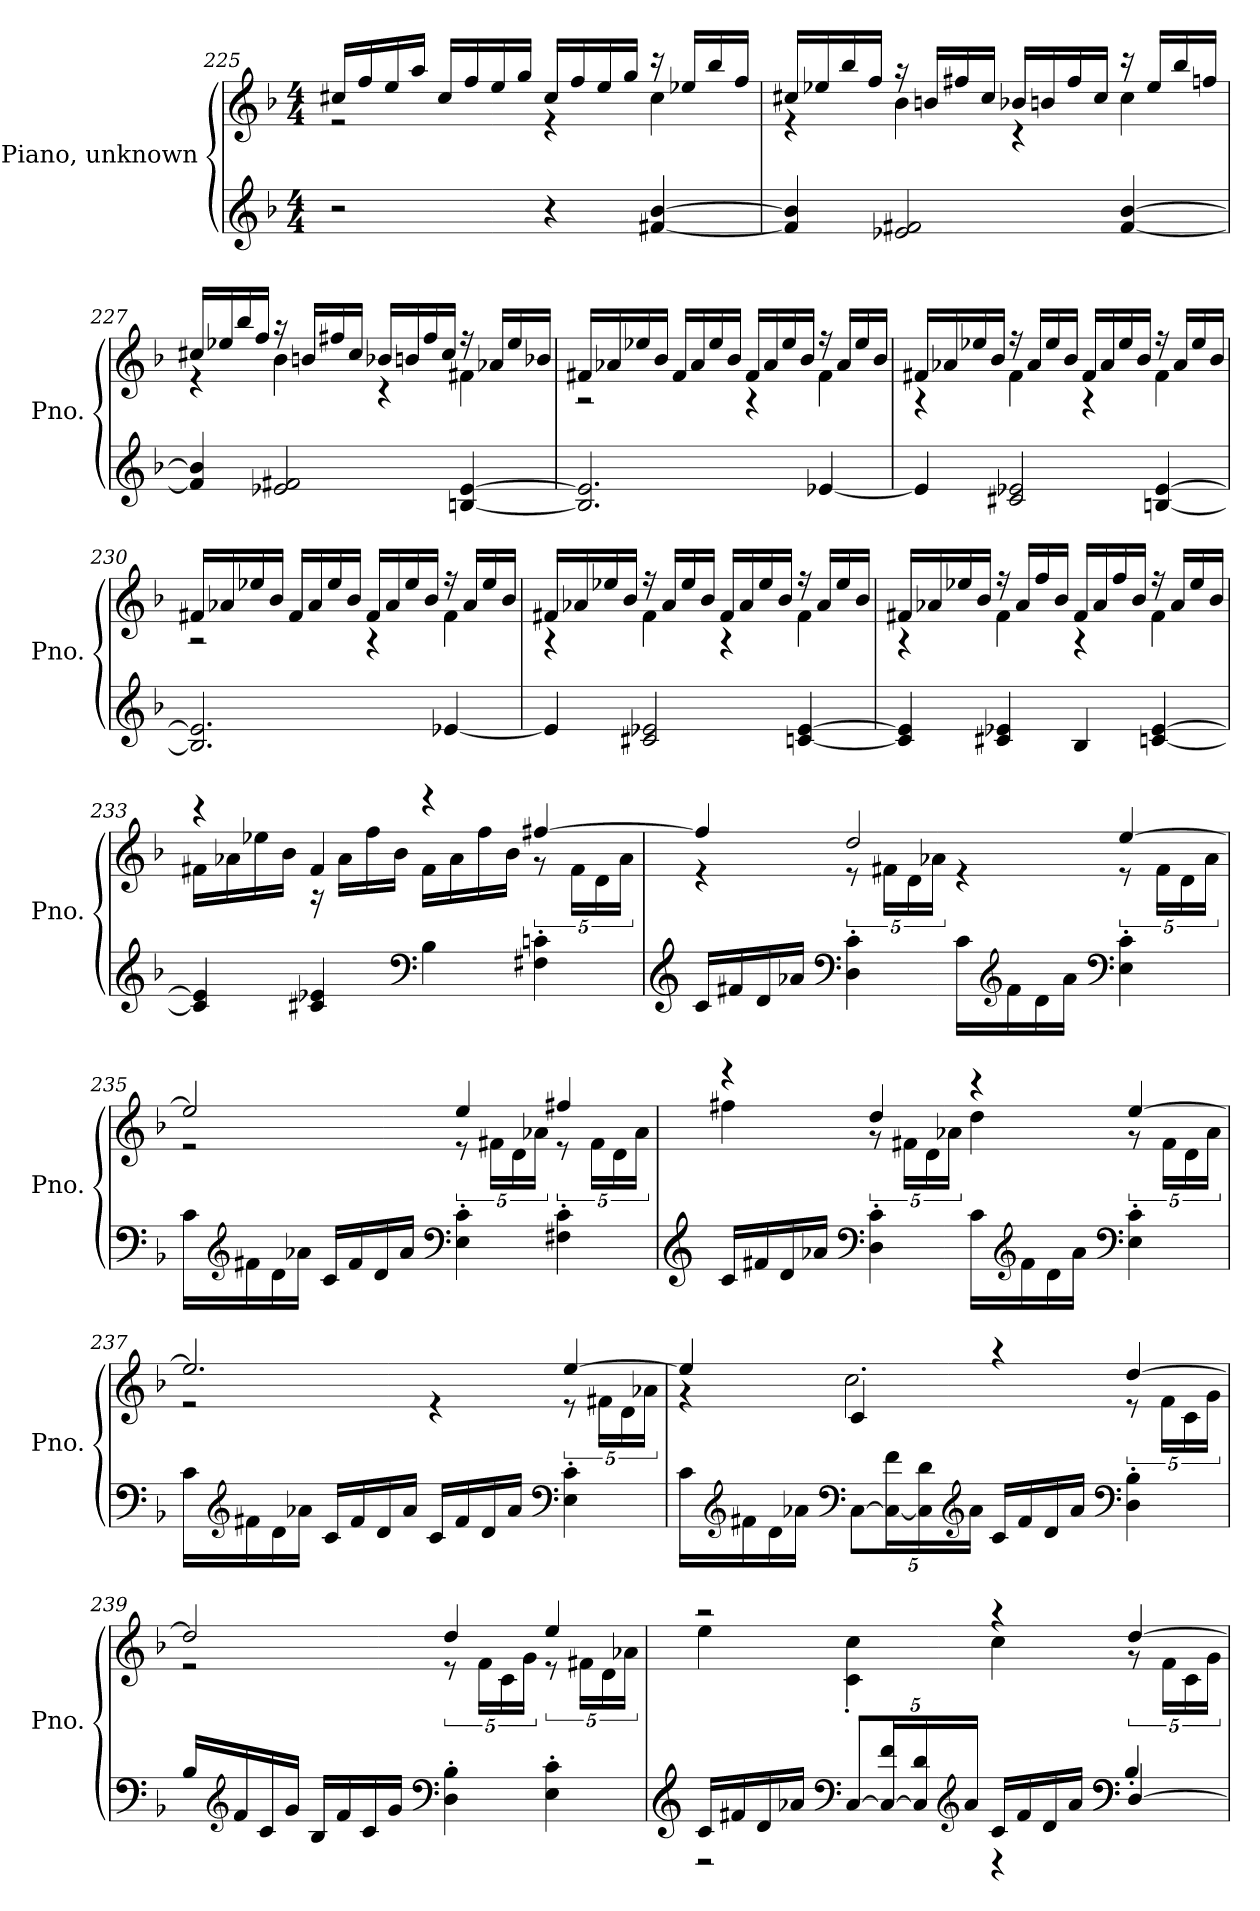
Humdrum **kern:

**kern	**kern
*part1	*part1
*staff2	*staff1
*I"Piano, unknown	*
*I'Pno.	*
!!LO:LB:g=z
*clefG2	*clefG2
*k[b-]	*k[b-]
*M4/4	*M4/4
=225	=225
*	*^
2r	16cc#X/LL	2r
.	16ff/	.
.	16ee/	.
.	16aa/JJ	.
.	16cc#/LL	.
.	16ff/	.
.	16ee/	.
.	16gg/JJ	.
4r	16cc#/LL	4r
.	16ff/	.
.	16ee/	.
.	16gg/JJ	.
[4f#X/ [4b-/	16r	4cc#\
.	16ee-X/LL	.
.	16bb-/	.
.	16ff/JJ	.
=226	=226	=226
4f#/] 4b-/]	16cc#X/LL	4r
.	16ee-X/	.
.	16bb-/	.
.	16ff/JJ	.
2e-X/ 2f#X/	16r	4b-\
.	16bn/LL	.
.	16ff#X/	.
.	16cc#/JJ	.
.	16b-X/LL	4r
.	16bn/	.
.	16ff#/	.
.	16cc#/JJ	.
[4f#/ [4b-/	16r	4cc#\
.	16ee-/LL	.
.	16bb-/	.
.	16ffn/JJ	.
!!LO:LB:g=z	!!
=227	=227	=227
4f#/] 4b-/]	16cc#X/LL	4r
.	16ee-X/	.
.	16bb-/	.
.	16ff/JJ	.
2e-X/ 2f#X/	16r	4b-\
.	16bn/LL	.
.	16ff#X/	.
.	16cc#/JJ	.
.	16b-X/LL	4r
.	16bn/	.
.	16ff#/	.
.	16cc#/JJ	.
[4Bn/ [4e-/	16r	4f#X\
.	16a-X/LL	.
.	16ee-/	.
.	16b-X/JJ	.
=228	=228	=228
2.B/] 2.e-/]	16f#X/LL	2r
.	16a-X/	.
.	16ee-X/	.
.	16b-/JJ	.
.	16f#/LL	.
.	16a-/	.
.	16ee-/	.
.	16b-/JJ	.
.	16f#/LL	4r
.	16a-/	.
.	16ee-/	.
.	16b-/JJ	.
[4e-X/	16r	4f#\
.	16a-/LL	.
.	16ee-/	.
.	16b-/JJ	.
!!LO:PB:g=z	!!
=229	=229	=229
4e-/]	16f#X/LL	4r
.	16a-X/	.
.	16ee-X/	.
.	16b-/JJ	.
2c#X/ 2e-X/	16r	4f#\
.	16a-/LL	.
.	16ee-/	.
.	16b-/JJ	.
.	16f#/LL	4r
.	16a-/	.
.	16ee-/	.
.	16b-/JJ	.
[4Bn/ [4e-/	16r	4f#\
.	16a-/LL	.
.	16ee-/	.
.	16b-/JJ	.
=230	=230	=230
2.B/] 2.e-/]	16f#X/LL	2r
.	16a-X/	.
.	16ee-X/	.
.	16b-/JJ	.
.	16f#/LL	.
.	16a-/	.
.	16ee-/	.
.	16b-/JJ	.
.	16f#/LL	4r
.	16a-/	.
.	16ee-/	.
.	16b-/JJ	.
[4e-X/	16r	4f#\
.	16a-/LL	.
.	16ee-/	.
.	16b-/JJ	.
!!LO:LB:g=z	!!
=231	=231	=231
4e-/]	16f#X/LL	4r
.	16a-X/	.
.	16ee-X/	.
.	16b-/JJ	.
2c#X/ 2e-X/	16r	4f#\
.	16a-/LL	.
.	16ee-/	.
.	16b-/JJ	.
.	16f#/LL	4r
.	16a-/	.
.	16ee-/	.
.	16b-/JJ	.
[4cn/ [4e-/	16r	4f#\
.	16a-/LL	.
.	16ee-/	.
.	16b-/JJ	.
=232	=232	=232
4c/] 4e-/]	16f#X/LL	4r
.	16a-X/	.
.	16ee-X/	.
.	16b-/JJ	.
4c#X/ 4e-X/	16r	4f#\
.	16a-/LL	.
.	16ff/	.
.	16b-/JJ	.
4B-/	16f#/LL	4r
.	16a-/	.
.	16ff/	.
.	16b-/JJ	.
[4cn/ [4e-/	16r	4f#\
.	16a-/LL	.
.	16ee-/	.
.	16b-/JJ	.
!!LO:LB:g=z	!!
=233	=233	=233
4c/] 4e-/]	4r	16f#X\LL
.	.	16a-X\
.	.	16ee-X\
.	.	16b-\JJ
4c#X/ 4e-X/	4f#/	16r
.	.	16a-\LL
.	.	16ff\
.	.	16b-\JJ
*clefF4	*	*
4B-\	4r	16f#\LL
.	.	16a-\
.	.	16ff\
.	.	16b-\JJ
4F#X\' 4cn\'	[4ff#X/	10r
.	.	20f#\LL
.	.	20d\
.	.	20a-\JJ
=234	=234	=234
*clefG2	*	*
16c/LL	4ff#/]	4r
16f#X/	.	.
16d/	.	.
16a-X/JJ	.	.
*clefF4	*	*
4D\' 4c\'	2dd/	10r
.	.	20f#X\LL
.	.	20d\
.	.	20a-X\JJ
16c\LL	.	4r
*clefG2	*	*
16f#\	.	.
16d\	.	.
16a-\JJ	.	.
*clefF4	*	*
4E\' 4c\'	[4ee/	10r
.	.	20f#\LL
.	.	20d\
.	.	20a-\JJ
!!LO:LB:g=z	!!
=235	=235	=235
16c\LL	2ee/]	2r
*clefG2	*	*
16f#X\	.	.
16d\	.	.
16a-X\JJ	.	.
16c/LL	.	.
16f#/	.	.
16d/	.	.
16a-/JJ	.	.
*clefF4	*	*
4E\' 4c\'	4ee/	10r
.	.	20f#X\LL
.	.	20d\
.	.	20a-X\JJ
4F#X\' 4c\'	4ff#X/	10r
.	.	20f#\LL
.	.	20d\
.	.	20a-\JJ
!!LO:LB:g=z	!!
=236	=236	=236
*clefG2	*	*
16c/LL	4r	4ff#X\
16f#X/	.	.
16d/	.	.
16a-X/JJ	.	.
*clefF4	*	*
4D\' 4c\'	4dd/	10r
.	.	20f#X\LL
.	.	20d\
.	.	20a-X\JJ
16c\LL	4r	4dd\
*clefG2	*	*
16f#\	.	.
16d\	.	.
16a-\JJ	.	.
*clefF4	*	*
4E\' 4c\'	[4ee/	10r
.	.	20f#\LL
.	.	20d\
.	.	20a-\JJ
!!LO:LB:g=z	!!
=237	=237	=237
16c\LL	2.ee/]	2r
*clefG2	*	*
16f#X\	.	.
16d\	.	.
16a-X\JJ	.	.
16c/LL	.	.
16f#/	.	.
16d/	.	.
16a-/JJ	.	.
16c/LL	.	4r
16f#/	.	.
16d/	.	.
16a-/JJ	.	.
*clefF4	*	*
4E\' 4c\'	[4ee/	10r
.	.	20f#X\LL
.	.	20d\
.	.	20a-X\JJ
!!LO:PB:g=z	!!
=238	=238	=238
16c\LL	4ee/]	4r
*clefG2	*	*
16f#X\	.	.
16d\	.	.
16a-X\JJ	.	.
*clefF4	*	*
*Xbrackettup	*	*
[10C\L	4c'/	2cc\
20C\_ 20f#\L	.	.
20C\] 20d\	.	.
*clefG2	*	*
20a-\JJ	.	.
16c/LL	4r	.
16f#/	.	.
16d/	.	.
16a-/JJ	.	.
*clefF4	*	*
4D\' 4B-\'	[4dd/	10r
.	.	20f\LL
.	.	20c\
.	.	20g\JJ
=239	=239	=239
16B-/LL	2dd/]	2r
*clefG2	*	*
16f/	.	.
16c/	.	.
16g/JJ	.	.
16B-/LL	.	.
16f/	.	.
16c/	.	.
16g/JJ	.	.
*clefF4	*	*
4D\' 4B-\'	4dd/	10r
.	.	20f\LL
.	.	20c\
.	.	20g\JJ
4E\' 4c\'	4ee/	10r
.	.	20f#X\LL
.	.	20d\
.	.	20a-X\JJ
!!LO:LB:g=z	!!
=240	=240	=240
*clefG2	*	*
*^	*	*
16c/LL	2r	2r	4ee\
16f#X/	.	.	.
16d/	.	.	.
16a-X/JJ	.	.	.
*clefF4	*	*	*
[10C/L	.	.	4c\' 4cc\'
20C/_ 20f#/L	.	.	.
20C/] 20d/	.	.	.
*clefG2	*	*	*
20a-/JJ	.	.	.
16c/LL	4r	4r	4cc\
16f#/	.	.	.
16d/	.	.	.
16a-/JJ	.	.	.
*clefF4	*	*	*
[4D/	4B-'/	[4dd/	10r
.	.	.	20f\LL
.	.	.	20c\
.	.	.	20g\JJ
*v	*v	*	*
*	*v	*v
=	=
*-	*-
